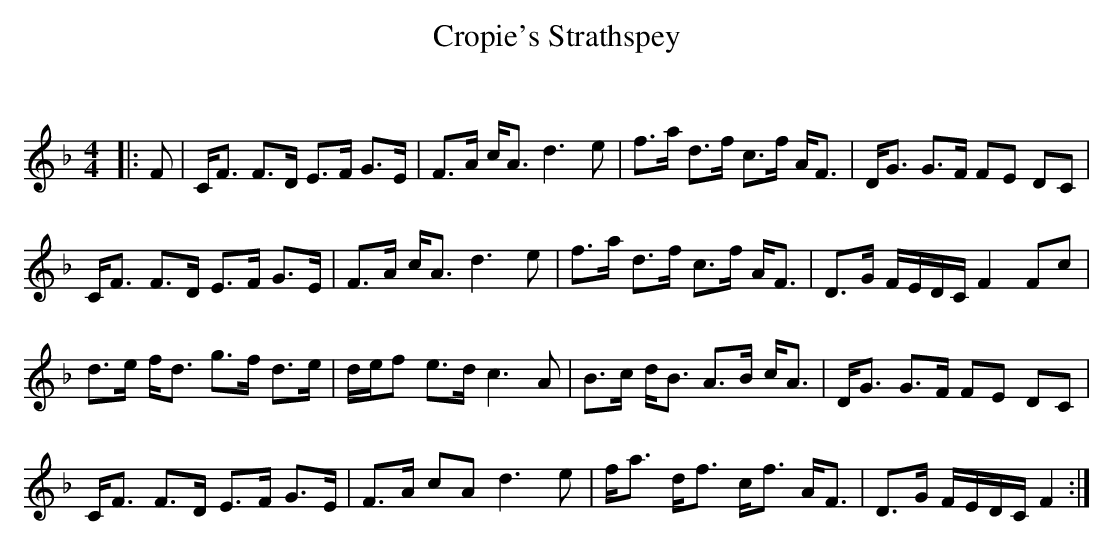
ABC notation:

X:1
T: Cropie's Strathspey
C:
Q: 128
K:F
M:4/4
L:1/16
|:F2|CF3 F3D E3F G3E|F3A cA3 d6e2|f3a d3f c3f AF3|DG3 G3F F2E2 D2C2|
CF3 F3D E3F G3E|F3A cA3 d6e2|f3a d3f c3f AF3|D3G FEDC F4 F2c2|
d3e fd3 g3f d3e|def2 e3d c6A2|B3c dB3 A3B cA3|DG3 G3F F2E2 D2C2|
CF3 F3D E3F G3E|F3A c2A2 d6e2|fa3 df3 cf3 AF3|D3G FEDC F4:|
